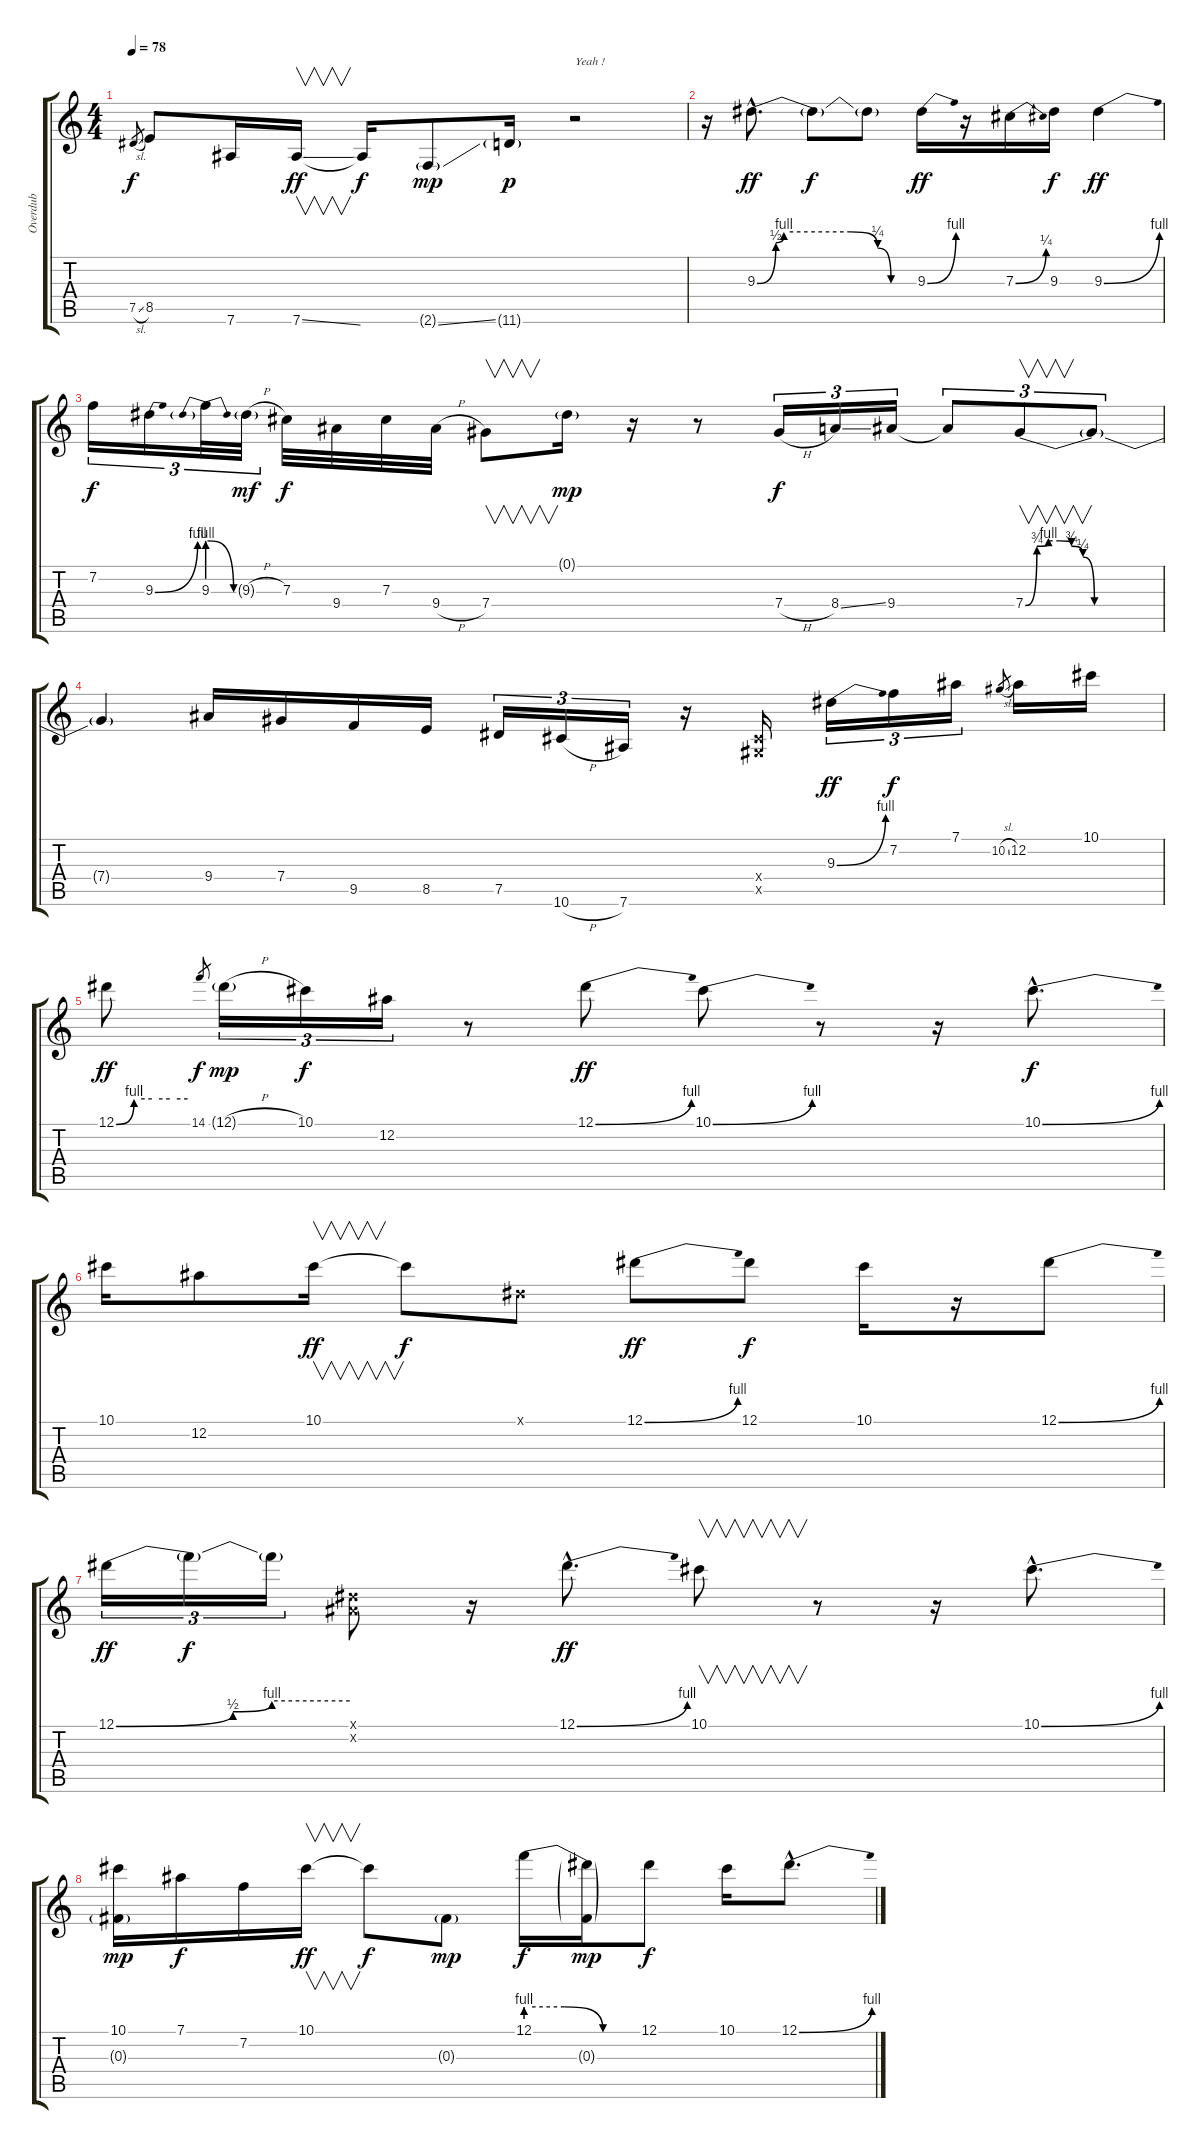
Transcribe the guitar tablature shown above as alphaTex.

\track ("Overdub" "Overdub") {instrument fretlessbass}
\staff {score tabs}
\tuning (Eb4 Bb3 Gb3 Db3 Ab2 Eb2) {hide}
\ts (4 4)
\tempo 78
\clef g2
\ks c
7.5{sl}.8{gr dy f} 8.5.8 7.6.16 7.6{ss}.16{v dy ff} 7.6{t}.16{dy f} 2.6{ss g}.8{dy mp} 11.6{g}.16{dy p} r.2{txt "Yeah !"} |
r.16 9.3{be (custom 0 0 7 2 10 4 35 4 45 1 50 0 60 0) hac}.8{d dy ff} 9.3{t}.8{dy f} 9.3{t}.8 9.3{be (bend 0 0 60 4)}.16{dy ff} r.16 7.3{be (bend 0 0 60 1)}.16 9.3.16{dy f} 9.3{be (bend 0 0 60 4)}.4{dy ff} |
7.2.16{tu (3 2) dy f} 9.3{be (bend 0 0 60 4)}.16{tu (3 2)} 9.3{be (prebendrelease 0 4 60 0)}.32{tu (3 2)} 9.3{h g}.32{tu (3 2) dy mf} 7.3.32{dy f} 9.4.32 7.3.32 9.4{h}.32 7.4.8{v} 0.1{g}.16{dy mp} r.16 r.8 7.4{h}.16{tu (3 2) dy f} 8.4{ss}.16{tu (3 2)} 9.4.16{tu (3 2)} 9.4{t}.8{tu (3 2)} 7.4{be (custom 0 0 5 3 10 4 15 4 20 3 25 1 30 0 60 0)}.8{v tu (3 2)} 7.4{t}.8{tu (3 2)} |
7.4{t}.4 9.4.16 7.4.16 9.5.16 8.5.16 7.5.16{tu (3 2)} 10.6{h}.16{tu (3 2)} 7.6.16{tu (3 2)} r.16 (0.4{x} 0.5{x}).16 9.3{be (bend 0 0 60 4)}.16{tu (3 2) dy ff} 7.2.16{tu (3 2) dy f} 7.1.16{tu (3 2)} 10.2{sl}.8{gr} 12.2.16 10.1.16 |
12.1{be (custom 0 0 15 4 30 4 45 4 60 4)}.8{dy ff} 14.1.8{gr dy f} 12.1{h g}.16{tu (3 2) dy mp} 10.1.16{tu (3 2) dy f} 12.2.16{tu (3 2)} r.8 12.1{be (bend 0 0 60 4)}.8{dy ff} 10.1{be (bend 0 0 60 4)}.8 r.8 r.16 10.1{be (bend 0 0 60 4) hac}.8{d dy f} |
10.1.16 12.2.8 10.1.16{v dy ff} 10.1{t}.8{dy f} 0.1{x}.8 12.1{be (bend 0 0 60 4)}.8{dy ff} 12.1.8{dy f} 10.1.16 r.16 12.1{be (bend 0 0 60 4)}.8 |
12.1{be (custom 0 0 30 2 40 4 60 4)}.16{tu (3 2) dy ff} 12.1{t}.16{tu (3 2) dy f} 12.1{t}.16{tu (3 2)} (0.1{x} 0.2{x}).8 r.16 12.1{be (bend 0 0 60 4) hac}.8{d dy ff} 10.1.8{v} r.8 r.16 10.1{be (bend 0 0 60 4) hac}.8{d} |
(10.1 0.3{g}).16{dy mp} 7.1.16{dy f} 7.2.16 10.1.16{v dy ff} 10.1{t}.8{dy f} 0.3{g}.8{dy mp} 12.1{be (custom 0 4 20 4 40 0 60 0)}.16{dy f} (12.1{t} 0.3{g}).16{dy mp} 12.1.8{dy f} 10.1.16 12.1{be (bend 0 0 60 4) hac}.8{d}
